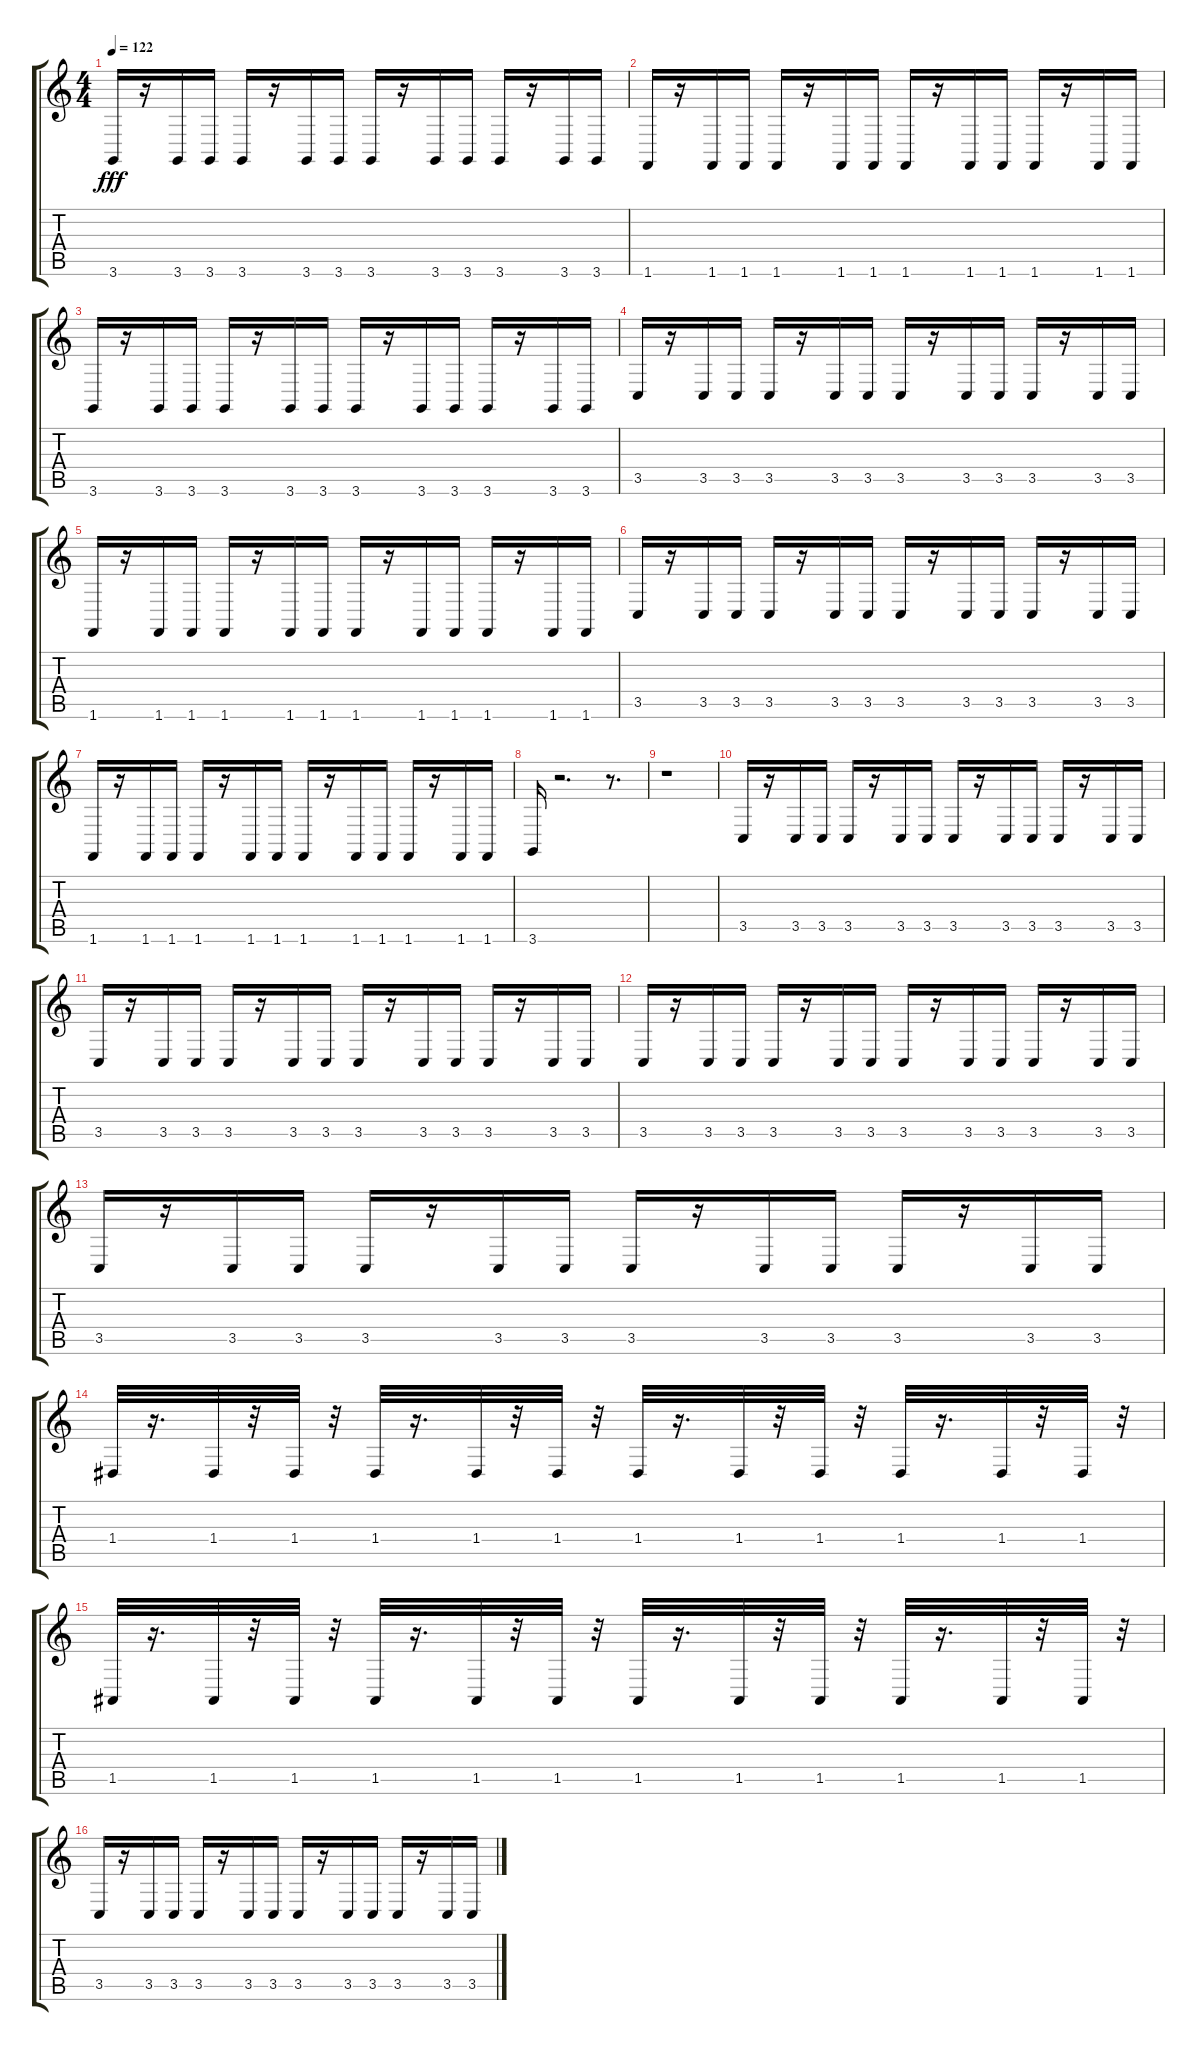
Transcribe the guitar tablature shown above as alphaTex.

\track "" {instrument frenchhorn}
\staff {score tabs}
\tuning (E4 B3 G3 D3 A2 E2) {hide}
\ts (4 4)
\tempo 122
\clef g2
\ks c
3.6.16{dy fff} r.16 3.6.16 3.6.16 3.6.16 r.16 3.6.16 3.6.16 3.6.16 r.16 3.6.16 3.6.16 3.6.16 r.16 3.6.16 3.6.16 |
1.6.16 r.16 1.6.16 1.6.16 1.6.16 r.16 1.6.16 1.6.16 1.6.16 r.16 1.6.16 1.6.16 1.6.16 r.16 1.6.16 1.6.16 |
3.6.16 r.16 3.6.16 3.6.16 3.6.16 r.16 3.6.16 3.6.16 3.6.16 r.16 3.6.16 3.6.16 3.6.16 r.16 3.6.16 3.6.16 |
3.5.16 r.16 3.5.16 3.5.16 3.5.16 r.16 3.5.16 3.5.16 3.5.16 r.16 3.5.16 3.5.16 3.5.16 r.16 3.5.16 3.5.16 |
1.6.16 r.16 1.6.16 1.6.16 1.6.16 r.16 1.6.16 1.6.16 1.6.16 r.16 1.6.16 1.6.16 1.6.16 r.16 1.6.16 1.6.16 |
3.5.16 r.16 3.5.16 3.5.16 3.5.16 r.16 3.5.16 3.5.16 3.5.16 r.16 3.5.16 3.5.16 3.5.16 r.16 3.5.16 3.5.16 |
1.6.16 r.16 1.6.16 1.6.16 1.6.16 r.16 1.6.16 1.6.16 1.6.16 r.16 1.6.16 1.6.16 1.6.16 r.16 1.6.16 1.6.16 |
3.6.16 r.2{d} r.8{d} |
r.1 |
3.5.16 r.16 3.5.16 3.5.16 3.5.16 r.16 3.5.16 3.5.16 3.5.16 r.16 3.5.16 3.5.16 3.5.16 r.16 3.5.16 3.5.16 |
3.5.16 r.16 3.5.16 3.5.16 3.5.16 r.16 3.5.16 3.5.16 3.5.16 r.16 3.5.16 3.5.16 3.5.16 r.16 3.5.16 3.5.16 |
3.5.16 r.16 3.5.16 3.5.16 3.5.16 r.16 3.5.16 3.5.16 3.5.16 r.16 3.5.16 3.5.16 3.5.16 r.16 3.5.16 3.5.16 |
3.5.16 r.16 3.5.16 3.5.16 3.5.16 r.16 3.5.16 3.5.16 3.5.16 r.16 3.5.16 3.5.16 3.5.16 r.16 3.5.16 3.5.16 |
1.4.32 r.16{d} 1.4.32 r.32 1.4.32 r.32 1.4.32 r.16{d} 1.4.32 r.32 1.4.32 r.32 1.4.32 r.16{d} 1.4.32 r.32 1.4.32 r.32 1.4.32 r.16{d} 1.4.32 r.32 1.4.32 r.32 |
1.5.32 r.16{d} 1.5.32 r.32 1.5.32 r.32 1.5.32 r.16{d} 1.5.32 r.32 1.5.32 r.32 1.5.32 r.16{d} 1.5.32 r.32 1.5.32 r.32 1.5.32 r.16{d} 1.5.32 r.32 1.5.32 r.32 |
3.5.16 r.16 3.5.16 3.5.16 3.5.16 r.16 3.5.16 3.5.16 3.5.16 r.16 3.5.16 3.5.16 3.5.16 r.16 3.5.16 3.5.16
